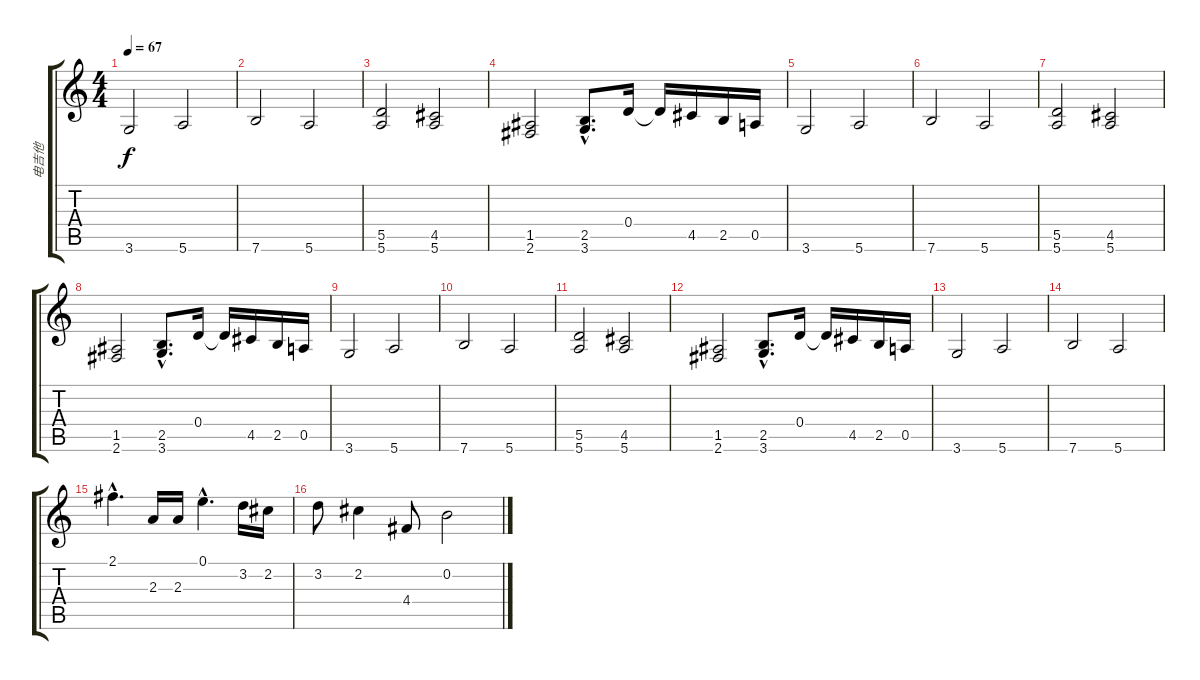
\track ("电吉他" "电吉他") {instrument overdrivenguitar}
\staff {score tabs}
\tuning (E4 B3 G3 D3 A2 E2) {hide}
\ts (4 4)
\tempo 67
\clef g2
\ks c
3.6.2{dy f} 5.6.2 |
7.6.2 5.6.2 |
(5.5 5.6).2 (4.5 5.6).2 |
(1.5 2.6).2 (2.5{hac} 3.6{hac}).8{d} 0.4.16 0.4{t}.16 4.5.16 2.5.16 0.5.16 |
3.6.2 5.6.2 |
7.6.2 5.6.2 |
(5.5 5.6).2 (4.5 5.6).2 |
(1.5 2.6).2 (2.5{hac} 3.6{hac}).8{d} 0.4.16 0.4{t}.16 4.5.16 2.5.16 0.5.16 |
3.6.2 5.6.2 |
7.6.2 5.6.2 |
(5.5 5.6).2 (4.5 5.6).2 |
(1.5 2.6).2 (2.5{hac} 3.6{hac}).8{d} 0.4.16 0.4{t}.16 4.5.16 2.5.16 0.5.16 |
3.6.2 5.6.2 |
7.6.2 5.6.2 |
2.1{hac}.4{d} 2.3.16 2.3.16 0.1{hac}.4{d} 3.2.16 2.2.16 |
3.2.8 2.2.4 4.4.8 0.2.2
